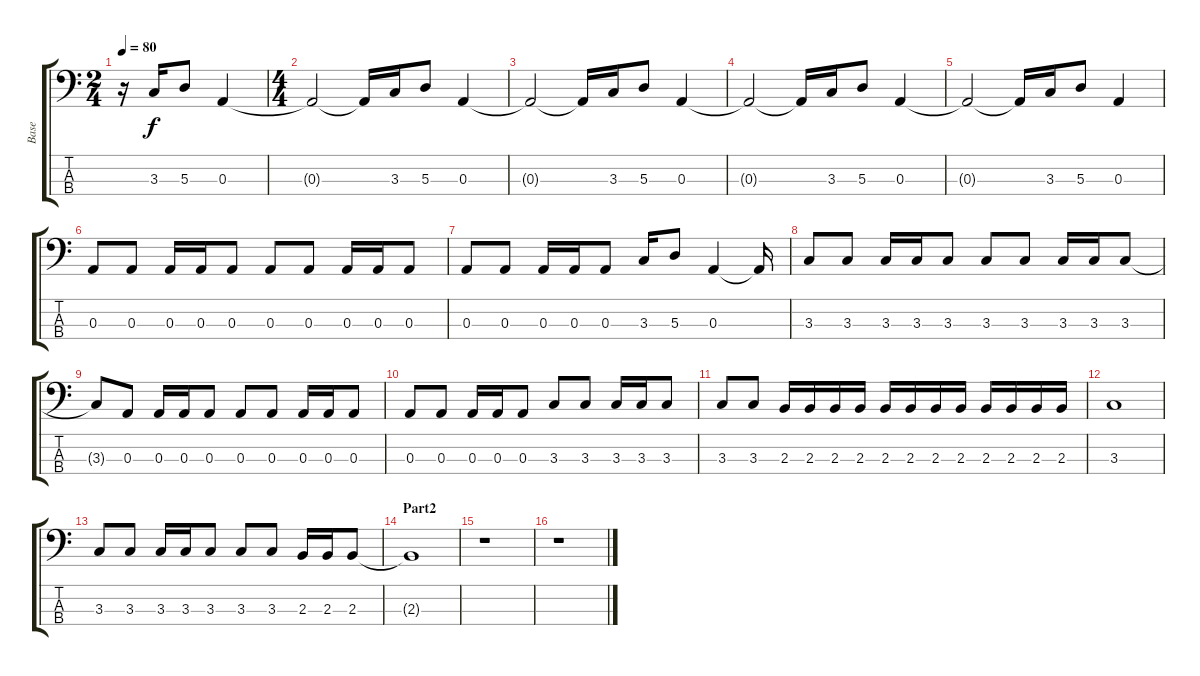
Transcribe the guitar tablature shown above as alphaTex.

\track ("Base" "Base") {instrument electricbasspick}
\staff {score tabs}
\tuning (G2 D2 A1 E1) {hide}
\ts (2 4)
\tempo 80
\clef f4
\ks c
r.16{dy f instrument electricbasspick} 3.3.16 5.3.8 0.3.4 |
\ts (4 4)
0.3{t}.2 0.3{t}.16 3.3.16 5.3.8 0.3.4 |
0.3{t}.2 0.3{t}.16 3.3.16 5.3.8 0.3.4 |
0.3{t}.2 0.3{t}.16 3.3.16 5.3.8 0.3.4 |
0.3{t}.2 0.3{t}.16 3.3.16 5.3.8 0.3.4 |
0.3.8 0.3.8 0.3.16 0.3.16 0.3.8 0.3.8 0.3.8 0.3.16 0.3.16 0.3.8 |
0.3.8 0.3.8 0.3.16 0.3.16 0.3.8 3.3.16 5.3.8 0.3.4 0.3{t}.16 |
3.3.8 3.3.8 3.3.16 3.3.16 3.3.8 3.3.8 3.3.8 3.3.16 3.3.16 3.3.8 |
3.3{t}.8 0.3.8 0.3.16 0.3.16 0.3.8 0.3.8 0.3.8 0.3.16 0.3.16 0.3.8 |
0.3.8 0.3.8 0.3.16 0.3.16 0.3.8 3.3.8 3.3.8 3.3.16 3.3.16 3.3.8 |
3.3.8 3.3.8 2.3.16 2.3.16 2.3.16 2.3.16 2.3.16 2.3.16 2.3.16 2.3.16 2.3.16 2.3.16 2.3.16 2.3.16 |
3.3.1 |
3.3.8 3.3.8 3.3.16 3.3.16 3.3.8 3.3.8 3.3.8 2.3.16 2.3.16 2.3.8 |
\section ("" "Part2")
2.3{t}.1 |
r.1 |
r.1
